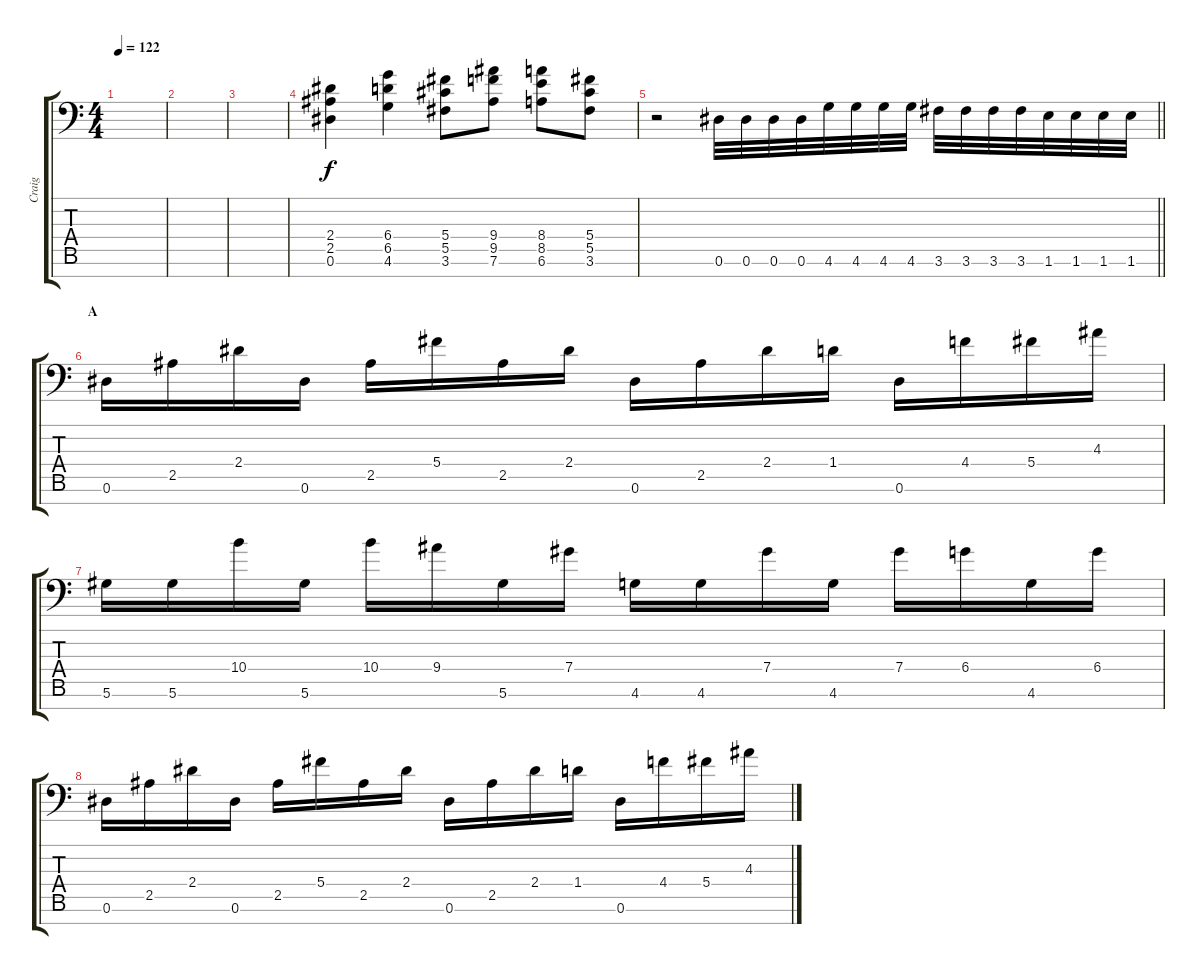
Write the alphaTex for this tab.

\track ("Craig" "Craig") {solo instrument distortionguitar}
\staff {score tabs}
\tuning (Eb4 Bb3 Gb3 Db3 Ab2 Eb2 Ab1) {hide}
\ts (4 4)
\tempo 122
\clef f4
\ks c
|
|
|
(2.4 2.5 0.6).4 (6.4 6.5 4.6).4 (5.4 5.5 3.6).8 (9.4 9.5 7.6).8 (8.4 8.5 6.6).8 (5.4 5.5 3.6).8 |
\barLineRight lightlight
r.2 0.6.32 0.6.32 0.6.32 0.6.32 4.6.32 4.6.32 4.6.32 4.6.32 3.6.32 3.6.32 3.6.32 3.6.32 1.6.32 1.6.32 1.6.32 1.6.32 |
\section ("" "A")
0.6.16 2.5.16 2.4.16 0.6.16 2.5.16 5.4.16 2.5.16 2.4.16 0.6.16 2.5.16 2.4.16 1.4.16 0.6.16 4.4.16 5.4.16 4.3.16 |
5.6.16 5.6.16 10.4.16 5.6.16 10.4.16 9.4.16 5.6.16 7.4.16 4.6.16 4.6.16 7.4.16 4.6.16 7.4.16 6.4.16 4.6.16 6.4.16 |
0.6.16 2.5.16 2.4.16 0.6.16 2.5.16 5.4.16 2.5.16 2.4.16 0.6.16 2.5.16 2.4.16 1.4.16 0.6.16 4.4.16 5.4.16 4.3.16
